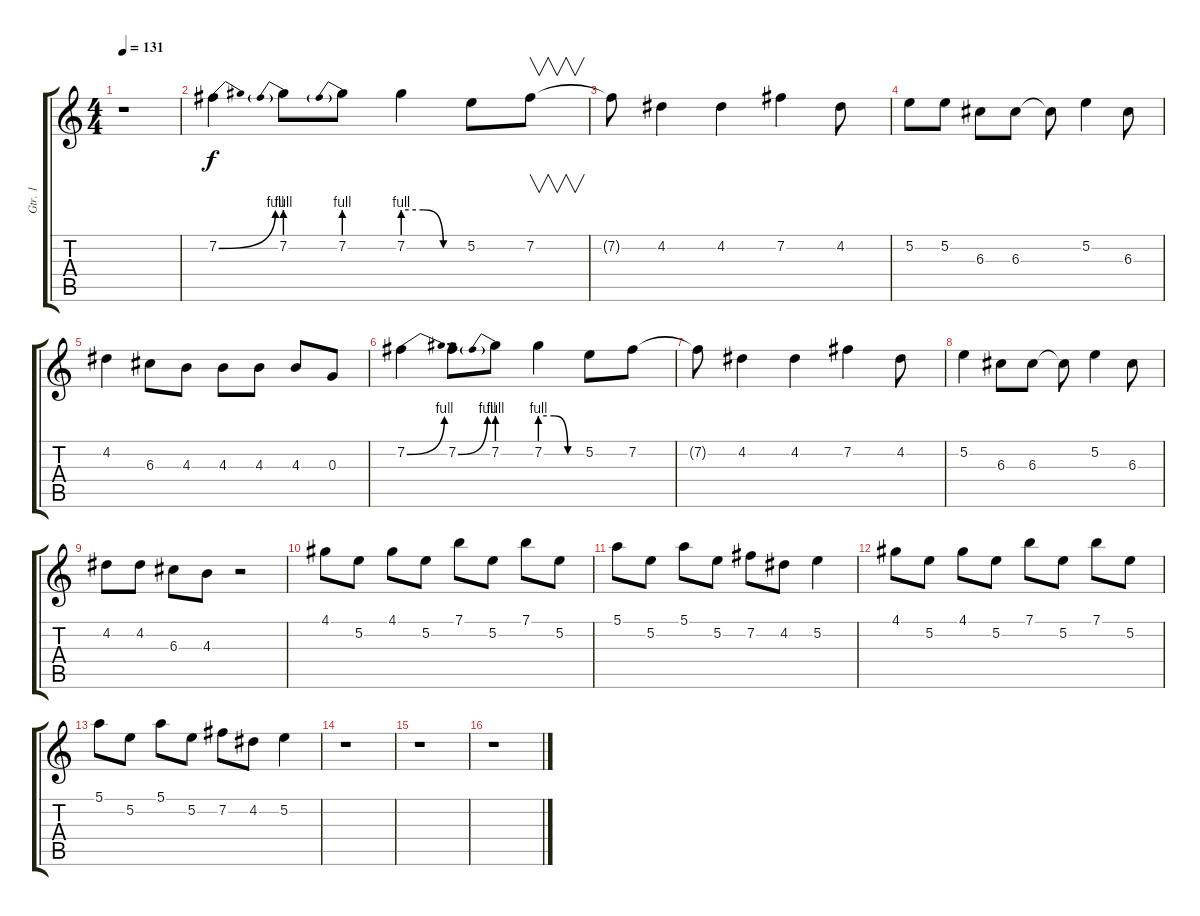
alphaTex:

\track ("Gtr. 1" "Gtr. 1") {instrument distortionguitar}
\staff {score tabs}
\tuning (E4 B3 G3 D3 A2 E2) {hide}
\ts (4 4)
\tempo 131
\clef g2
\ks c
r.1{dy f} |
7.2{be (bend 0 0 60 4)}.4 7.2{be (prebend 0 4 60 4)}.8 7.2{be (prebend 0 4 60 4)}.8 7.2{be (custom 0 4 20 4 40 0 60 0)}.4 5.2.8 7.2.8{v} |
7.2{t}.8 4.2.4 4.2.4 7.2.4 4.2.8 |
5.2.8 5.2.8 6.3.8 6.3.8 6.3{t}.8 5.2.4 6.3.8 |
4.2.4 6.3.8 4.3.8 4.3.8 4.3.8 4.3.8 0.3.8 |
7.2{be (bend 0 0 60 4)}.4 7.2{be (bend 0 0 60 4)}.8 7.2{be (prebend 0 4 60 4)}.8 7.2{be (custom 0 4 20 4 40 0 60 0)}.4 5.2.8 7.2.8 |
7.2{t}.8 4.2.4 4.2.4 7.2.4 4.2.8 |
5.2.4 6.3.8 6.3.8 6.3{t}.8 5.2.4 6.3.8 |
4.2.8 4.2.8 6.3.8 4.3.8 r.2 |
4.1.8 5.2.8 4.1.8 5.2.8 7.1.8 5.2.8 7.1.8 5.2.8 |
5.1.8 5.2.8 5.1.8 5.2.8 7.2.8 4.2.8 5.2.4 |
4.1.8 5.2.8 4.1.8 5.2.8 7.1.8 5.2.8 7.1.8 5.2.8 |
5.1.8 5.2.8 5.1.8 5.2.8 7.2.8 4.2.8 5.2.4 |
r.1 |
r.1 |
r.1
